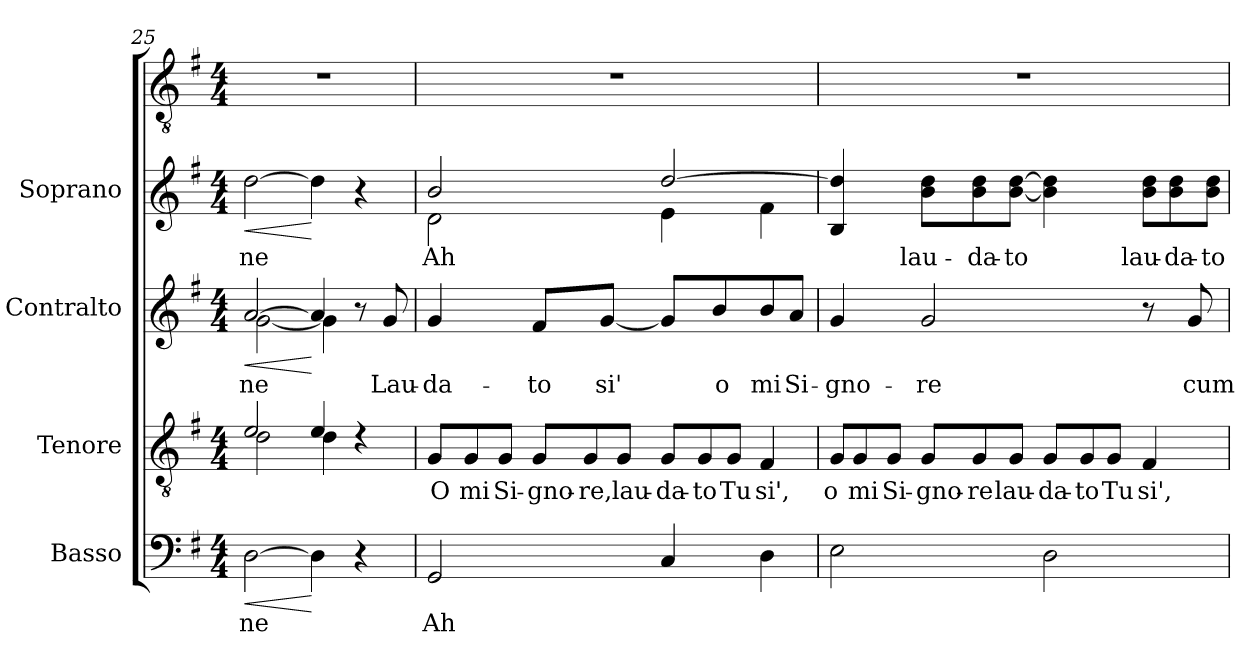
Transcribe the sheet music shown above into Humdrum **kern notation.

**kern	**text	**dynam	**kern	**text	**kern	**text	**dynam	**kern	**text	**dynam	**kern
*part5	*part5	*part5	*part4	*part4	*part3	*part3	*part3	*part2	*part2	*part2	*part1
*staff5	*staff5	*staff5	*staff4	*staff4	*staff3	*staff3	*staff3	*staff2	*staff2	*staff2	*staff1
*I"Basso	*	*	*I"Tenore	*	*I"Contralto	*	*	*I"Soprano	*	*	*
*I'B.	*	*	*I'T.	*	*I'A.	*	*	*I'S.	*	*	*
*clefF4	*	*	*clefGv2	*	*clefG2	*	*	*clefG2	*	*	*clefGv2
*k[f#]	*	*	*k[f#]	*	*k[f#]	*	*	*k[f#]	*	*	*k[f#]
*e:	*	*	*e:	*	*e:	*	*	*e:	*	*	*e:
*M4/4	*	*	*M4/4	*	*M4/4	*	*	*M4/4	*	*	*M4/4
=25	=25	=25	=25	=25	=25	=25	=25	=25	=25	=25	=25
!	!LO:LY:b	!LO:HP:b	!	!	!	!	!	!	!	!	!
*	*	*	*^	*	*	*	*	*	*	*	*
!	!	!	!	!	!	!	!LO:LY:b	!LO:HP:b	!	!	!	!
*	*	*	*	*	*	*^	*	*	*	*	*	*
!	!	!	!	!	!	!	!	!	!	!	!LO:LY:b	!LO:HP:b	!
[2D\	-ne	<	2e/	2d\	.	[>2a/	[<2g\	-ne	<	[2dd\	-ne	<	1r
4D\]	.	[	4e/	4d\	.	4a/]	4g\]	.	[	4dd\]	.	[	.
4r	.	.	4ryy	4rc	.	8r	4ryy	.	.	4r	.	.	.
!	!	!	!	!	!	!	!	!LO:LY:b	!	!	!	!	!
.	.	.	.	.	.	8g/	.	Lau-	.	.	.	.	.
*	*	*	*v	*v	*	*	*	*	*	*	*	*	*
*	*	*	*	*	*v	*v	*	*	*	*	*	*
=26	=26	=26	=26	=26	=26	=26	=26	=26	=26	=26	=26
!	!LO:LY:b	!	!	!	!	!	!	!	!	!	!
*	*	*	*Xtuplet	*	*	*	*	*	*	*	*
!	!	!	!	!LO:LY:b	!	!	!	!	!	!	!
!	!	!	!	!	!	!LO:LY:b	!	!	!	!	!
!	!	!	!	!	!	!	!	!	!LO:LY:b	!	!
*	*	*	*	*	*	*	*	*^	*	*	*
2GG/	Ah	.	12G/L	O	4g/	-da-	.	2b/	2d\	Ah	.	1r
!	!	!	!	!LO:LY:b	!	!	!	!	!	!	!	!
.	.	.	12G/	mi	.	.	.	.	.	.	.	.
!	!	!	!	!LO:LY:b	!	!	!	!	!	!	!	!
.	.	.	12G/J	Si-	.	.	.	.	.	.	.	.
!	!	!	!	!LO:LY:b	!	!	!	!	!	!	!	!
!	!	!	!	!	!	!LO:LY:b	!	!	!	!	!	!
.	.	.	12G/L	-gno-	8f#/L	-to	.	.	.	.	.	.
!	!	!	!	!LO:LY:b	!	!	!	!	!	!	!	!
.	.	.	12G/	-re,	.	.	.	.	.	.	.	.
!	!	!	!	!	!	!LO:LY:b	!	!	!	!	!	!
.	.	.	.	.	[8g/J	si'	.	.	.	.	.	.
!	!	!	!	!LO:LY:b	!	!	!	!	!	!	!	!
.	.	.	12G/J	lau-	.	.	.	.	.	.	.	.
!	!	!	!	!LO:LY:b	!	!	!	!	!	!	!	!
4C/	.	.	12G/L	-da-	8g/L]	.	.	[>2dd/	4e\	.	.	.
!	!	!	!	!LO:LY:b	!	!	!	!	!	!	!	!
.	.	.	12G/	-to	.	.	.	.	.	.	.	.
!	!	!	!	!	!	!LO:LY:b	!	!	!	!	!	!
.	.	.	.	.	8b/	o	.	.	.	.	.	.
!	!	!	!	!LO:LY:b	!	!	!	!	!	!	!	!
.	.	.	12G/J	Tu	.	.	.	.	.	.	.	.
!	!	!	!	!LO:LY:b	!	!	!	!	!	!	!	!
!	!	!	!	!	!	!LO:LY:b	!	!	!	!	!	!
4D\	.	.	4F#/	si',	8b/	mi	.	.	4f#\	.	.	.
!	!	!	!	!	!	!LO:LY:b	!	!	!	!	!	!
.	.	.	.	.	8a/J	Si-	.	.	.	.	.	.
*	*	*	*	*	*	*	*	*v	*v	*	*	*
!!LO:LB:g=z
=27	=27	=27	=27	=27	=27	=27	=27	=27	=27	=27	=27
!	!	!	!	!LO:LY:b	!	!	!	!	!	!	!
!	!	!	!	!	!	!LO:LY:b	!	!	!	!	!
2E\	.	.	12G/L	o	4g/	-gno-	.	4B/ 4dd/]	.	.	1r
!	!	!	!	!LO:LY:b	!	!	!	!	!	!	!
.	.	.	12G/	mi	.	.	.	.	.	.	.
!	!	!	!	!LO:LY:b	!	!	!	!	!	!	!
.	.	.	12G/J	Si-	.	.	.	.	.	.	.
!	!	!	!	!LO:LY:b	!	!	!	!	!	!	!
!	!	!	!	!	!	!LO:LY:b	!	!	!	!	!
*	*	*	*	*	*	*	*	*Xtuplet	*	*	*
!	!	!	!	!	!	!	!	!	!LO:LY:b	!	!
.	.	.	12G/L	-gno-	2g/	-re	.	12b\ 12dd\L	lau-	.	.
!	!	!	!	!LO:LY:b	!	!	!	!	!	!	!
!	!	!	!	!	!	!	!	!	!LO:LY:b	!	!
.	.	.	12G/	-re	.	.	.	12b\ 12dd\	-da-	.	.
!	!	!	!	!LO:LY:b	!	!	!	!	!	!	!
!	!	!	!	!	!	!	!	!	!LO:LY:b	!	!
.	.	.	12G/J	lau-	.	.	.	[12b\ [12dd\J	-to	.	.
!	!	!	!	!LO:LY:b	!	!	!	!	!	!	!
2D\	.	.	12G/L	-da-	.	.	.	4b\] 4dd\]	.	.	.
!	!	!	!	!LO:LY:b	!	!	!	!	!	!	!
.	.	.	12G/	-to	.	.	.	.	.	.	.
!	!	!	!	!LO:LY:b	!	!	!	!	!	!	!
.	.	.	12G/J	Tu	.	.	.	.	.	.	.
!	!	!	!	!LO:LY:b	!	!	!	!	!	!	!
!	!	!	!	!	!	!	!	!	!LO:LY:b	!	!
.	.	.	4F#/	si',	8r	.	.	12b\ 12dd\L	lau-	.	.
!	!	!	!	!	!	!	!	!	!LO:LY:b	!	!
.	.	.	.	.	.	.	.	12b\ 12dd\	-da-	.	.
!	!	!	!	!	!	!LO:LY:b	!	!	!	!	!
.	.	.	.	.	8g/	cum	.	.	.	.	.
!	!	!	!	!	!	!	!	!	!LO:LY:b	!	!
.	.	.	.	.	.	.	.	12b\ 12dd\J	-to	.	.
=	=	=	=	=	=	=	=	=	=	=	=
*-	*-	*-	*-	*-	*-	*-	*-	*-	*-	*-	*-
